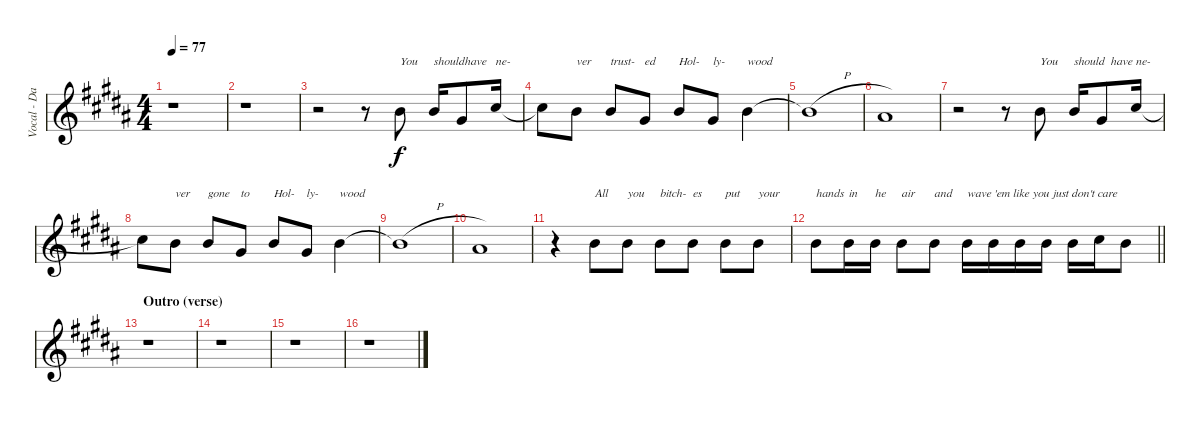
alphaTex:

\track ("Vocal - Daron" "Vocal - Da") {instrument tuba}
\staff {score}
\tuning (D4 Bb3 Gb3 Db3 Ab2 Eb2) {hide}
\ts (4 4)
\tempo 77
\clef g2
\ks g#minor
r.1{dy f} |
r.1 |
r.2 r.8 9.1.8{txt "You"} 9.1.16{txt "should"} 10.2.8{txt " have"} 11.1.16{txt "ne-"} |
11.1{t}.8 9.1.8{txt "ver"} 9.1.8{txt "trust-"} 10.2.8{txt "ed"} 9.1.8{txt "Hol-"} 10.2.8{txt "ly-"} 9.1.4{txt "wood"} |
9.1{h t}.1 |
8.1.1 |
r.2 r.8 9.1.8{txt "You"} 9.1.16{txt "should"} 10.2.8{txt "   have"} 11.1.16{txt "ne-"} |
11.1{t}.8 9.1.8{txt "ver"} 9.1.8{txt "gone"} 10.2.8{txt "to"} 9.1.8{txt "Hol-"} 10.2.8{txt "ly-"} 9.1.4{txt "wood"} |
9.1{h t}.1 |
8.1.1 |
r.4 9.1.8{txt "All"} 9.1.8{txt "you"} 9.1.8{txt "bitch-"} 9.1.8{txt "es"} 9.1.8{txt "put"} 9.1.8{txt "your"} |
\barLineRight lightlight
9.1.8{txt "hands"} 9.1.16{txt "in"} 9.1.16{txt "he"} 9.1.8{txt "air"} 9.1.8{txt "and"} 9.1.16{txt "wave 'em like you just don't care"} 9.1.16 9.1.16 9.1.16 9.1.16 11.1.16 9.1.8 |
\section ("" "Outro (verse)")
r.1 |
r.1 |
r.1 |
r.1
